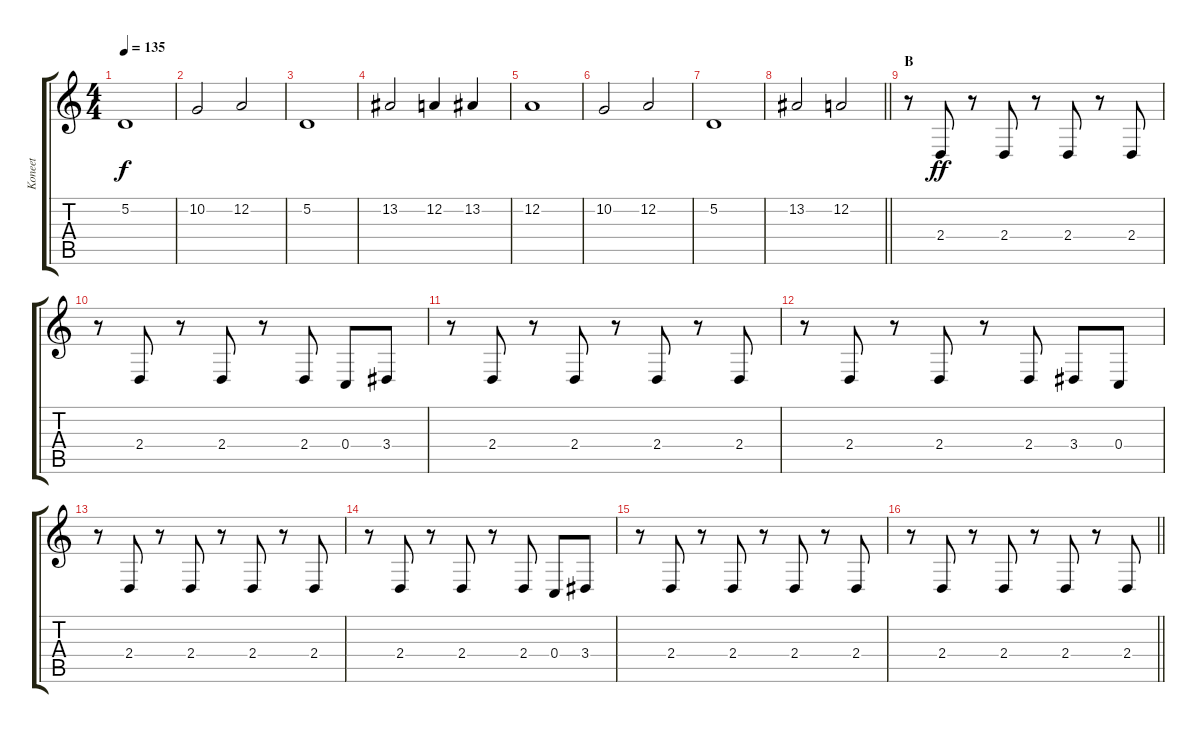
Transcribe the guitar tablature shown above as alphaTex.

\track ("Koneet" "Koneet") {instrument lead2sawtooth}
\staff {score tabs}
\tuning (D4 A3 F3 C3 G2 C2) {hide}
\ts (4 4)
\tempo 135
\clef g2
\ks c
5.2.1{dy f volume 16 instrument choiraahs} |
10.2.2 12.2.2 |
5.2.1 |
13.2.2 12.2.4 13.2.4 |
12.2.1 |
10.2.2 12.2.2 |
5.2.1 |
\barLineRight lightlight
13.2.2 12.2.2 |
\section ("" "B")
r.8{volume 16 instrument lead2sawtooth} 2.4.8{dy ff} r.8 2.4.8 r.8 2.4.8 r.8 2.4.8 |
r.8 2.4.8 r.8 2.4.8 r.8 2.4.8 0.4.8 3.4.8 |
r.8 2.4.8 r.8 2.4.8 r.8 2.4.8 r.8 2.4.8 |
r.8 2.4.8 r.8 2.4.8 r.8 2.4.8 3.4.8 0.4.8 |
r.8 2.4.8 r.8 2.4.8 r.8 2.4.8 r.8 2.4.8 |
r.8 2.4.8 r.8 2.4.8 r.8 2.4.8 0.4.8 3.4.8 |
r.8 2.4.8 r.8 2.4.8 r.8 2.4.8 r.8 2.4.8 |
\barLineRight lightlight
r.8 2.4.8 r.8 2.4.8 r.8 2.4.8 r.8 2.4.8
